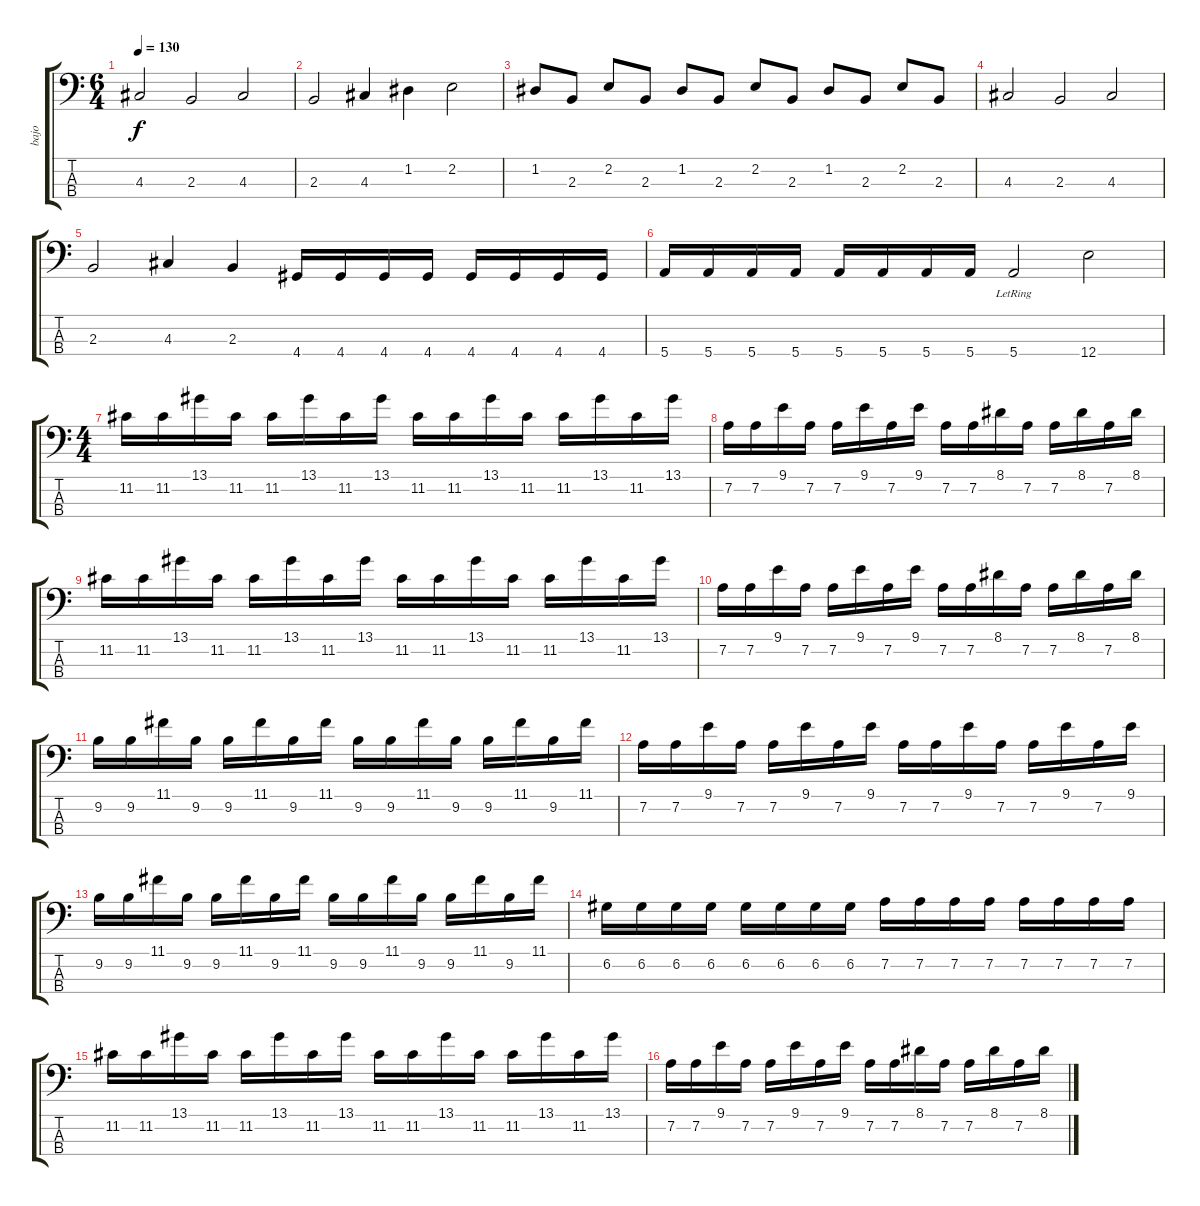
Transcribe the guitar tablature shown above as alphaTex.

\track ("bajo" "bajo") {instrument electricbassfinger}
\staff {score tabs}
\tuning (G2 D2 A1 E1) {hide}
\ts (6 4)
\tempo 130
\clef f4
\ks c
4.3.2{dy f} 2.3.2 4.3.2 |
2.3.2 4.3.4 1.2.4 2.2.2 |
1.2.8 2.3.8 2.2.8 2.3.8 1.2.8 2.3.8 2.2.8 2.3.8 1.2.8 2.3.8 2.2.8 2.3.8 |
4.3.2 2.3.2 4.3.2 |
2.3.2 4.3.4 2.3.4 4.4.16 4.4.16 4.4.16 4.4.16 4.4.16 4.4.16 4.4.16 4.4.16 |
5.4.16 5.4.16 5.4.16 5.4.16 5.4.16 5.4.16 5.4.16 5.4.16 5.4{lr}.2 12.4.2 |
\ts (4 4)
11.2.16 11.2.16 13.1.16 11.2.16 11.2.16 13.1.16 11.2.16 13.1.16 11.2.16 11.2.16 13.1.16 11.2.16 11.2.16 13.1.16 11.2.16 13.1.16 |
7.2.16 7.2.16 9.1.16 7.2.16 7.2.16 9.1.16 7.2.16 9.1.16 7.2.16 7.2.16 8.1.16 7.2.16 7.2.16 8.1.16 7.2.16 8.1.16 |
11.2.16 11.2.16 13.1.16 11.2.16 11.2.16 13.1.16 11.2.16 13.1.16 11.2.16 11.2.16 13.1.16 11.2.16 11.2.16 13.1.16 11.2.16 13.1.16 |
7.2.16 7.2.16 9.1.16 7.2.16 7.2.16 9.1.16 7.2.16 9.1.16 7.2.16 7.2.16 8.1.16 7.2.16 7.2.16 8.1.16 7.2.16 8.1.16 |
9.2.16 9.2.16 11.1.16 9.2.16 9.2.16 11.1.16 9.2.16 11.1.16 9.2.16 9.2.16 11.1.16 9.2.16 9.2.16 11.1.16 9.2.16 11.1.16 |
7.2.16 7.2.16 9.1.16 7.2.16 7.2.16 9.1.16 7.2.16 9.1.16 7.2.16 7.2.16 9.1.16 7.2.16 7.2.16 9.1.16 7.2.16 9.1.16 |
9.2.16 9.2.16 11.1.16 9.2.16 9.2.16 11.1.16 9.2.16 11.1.16 9.2.16 9.2.16 11.1.16 9.2.16 9.2.16 11.1.16 9.2.16 11.1.16 |
6.2.16 6.2.16 6.2.16 6.2.16 6.2.16 6.2.16 6.2.16 6.2.16 7.2.16 7.2.16 7.2.16 7.2.16 7.2.16 7.2.16 7.2.16 7.2.16 |
11.2.16 11.2.16 13.1.16 11.2.16 11.2.16 13.1.16 11.2.16 13.1.16 11.2.16 11.2.16 13.1.16 11.2.16 11.2.16 13.1.16 11.2.16 13.1.16 |
7.2.16 7.2.16 9.1.16 7.2.16 7.2.16 9.1.16 7.2.16 9.1.16 7.2.16 7.2.16 8.1.16 7.2.16 7.2.16 8.1.16 7.2.16 8.1.16
